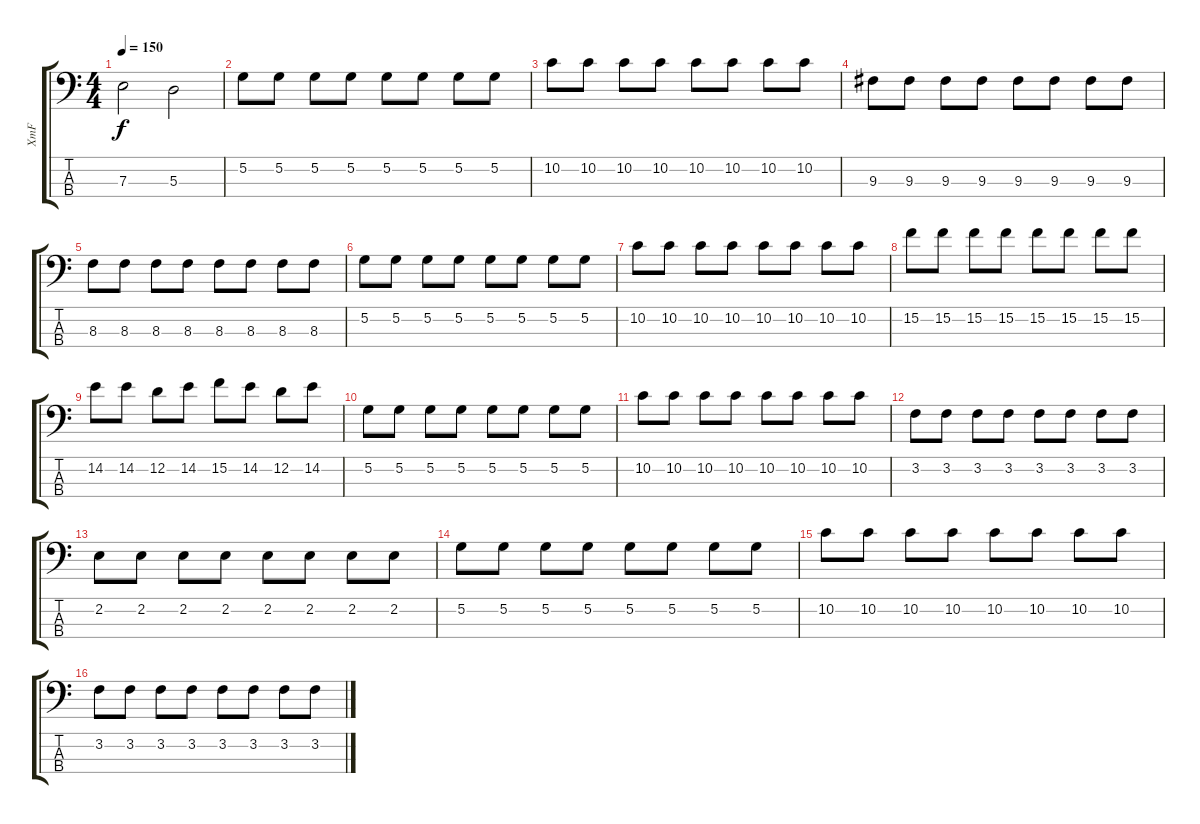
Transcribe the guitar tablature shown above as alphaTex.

\track ("XmF" "XmF") {instrument electricbassfinger}
\staff {score tabs}
\tuning (G2 D2 A1 E1) {hide}
\ts (4 4)
\tempo 150
\clef f4
\ks c
7.3.2{dy f instrument electricbassfinger} 5.3.2 |
5.2.8 5.2.8 5.2.8 5.2.8 5.2.8 5.2.8 5.2.8 5.2.8 |
10.2.8 10.2.8 10.2.8 10.2.8 10.2.8 10.2.8 10.2.8 10.2.8 |
9.3.8 9.3.8 9.3.8 9.3.8 9.3.8 9.3.8 9.3.8 9.3.8 |
8.3.8 8.3.8 8.3.8 8.3.8 8.3.8 8.3.8 8.3.8 8.3.8 |
5.2.8 5.2.8 5.2.8 5.2.8 5.2.8 5.2.8 5.2.8 5.2.8 |
10.2.8 10.2.8 10.2.8 10.2.8 10.2.8 10.2.8 10.2.8 10.2.8 |
15.2.8 15.2.8 15.2.8 15.2.8 15.2.8 15.2.8 15.2.8 15.2.8 |
14.2.8 14.2.8 12.2.8 14.2.8 15.2.8 14.2.8 12.2.8 14.2.8 |
5.2.8 5.2.8 5.2.8 5.2.8 5.2.8 5.2.8 5.2.8 5.2.8 |
10.2.8 10.2.8 10.2.8 10.2.8 10.2.8 10.2.8 10.2.8 10.2.8 |
3.2.8 3.2.8 3.2.8 3.2.8 3.2.8 3.2.8 3.2.8 3.2.8 |
2.2.8 2.2.8 2.2.8 2.2.8 2.2.8 2.2.8 2.2.8 2.2.8 |
5.2.8 5.2.8 5.2.8 5.2.8 5.2.8 5.2.8 5.2.8 5.2.8 |
10.2.8 10.2.8 10.2.8 10.2.8 10.2.8 10.2.8 10.2.8 10.2.8 |
3.2.8 3.2.8 3.2.8 3.2.8 3.2.8 3.2.8 3.2.8 3.2.8
